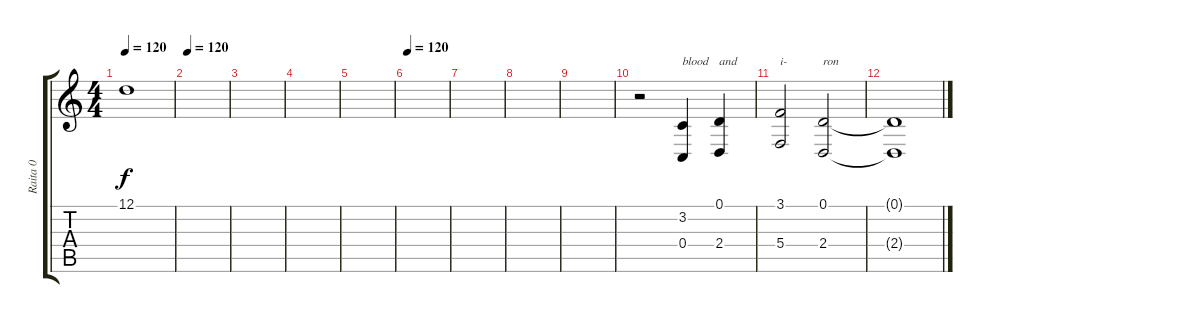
\track ("Raita 0" "Raita 0") {instrument choiraahs}
\staff {score tabs}
\tuning (D4 A3 F3 C3 G2 D2) {hide}
\ts (4 4)
\tempo 120
\clef g2
\ks c
12.1{t}.1{dy f} |
\tempo 120
|
|
|
|
\tempo 120
|
|
|
|
r.2 (3.2 0.4).4{txt "blood"} (0.1 2.4).4{txt "and"} |
(3.1 5.4).2{txt "i-"} (0.1 2.4).2{txt "ron"} |
(0.1{t} 2.4{t}).1
